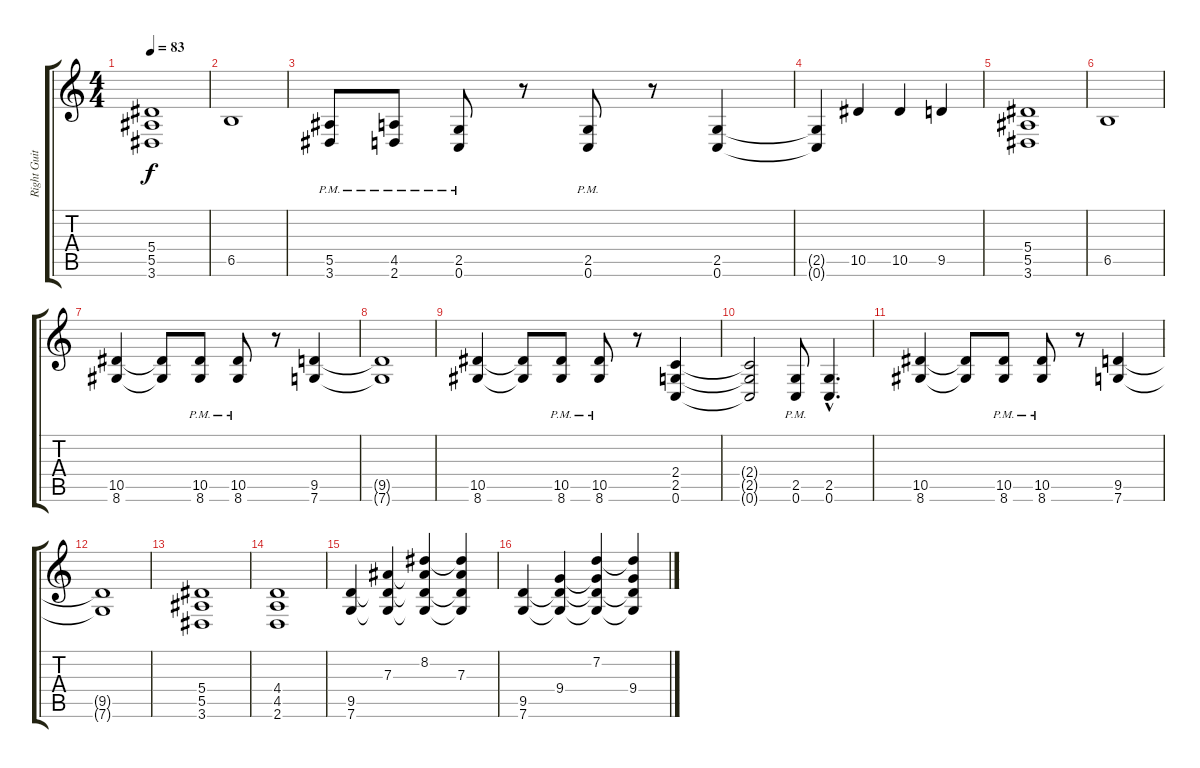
\track ("Right Guitar" "Right Guit") {instrument distortionguitar}
\staff {score tabs}
\tuning (C4 G3 Eb3 Bb2 F2 C2) {hide}
\ts (4 4)
\tempo 83
\clef g2
\ks c
(5.4 5.5 3.6).1{dy f} |
6.5.1 |
(5.5{pm} 3.6{pm}).8 (4.5{pm} 2.6{pm}).8 (2.5{pm} 0.6{pm}).8 r.8 (2.5{pm} 0.6{pm}).8 r.8 (2.5 0.6).4 |
(2.5{t} 0.6{t}).4 10.5.4 10.5.4 9.5.4 |
(5.4 5.5 3.6).1 |
6.5.1 |
(10.5 8.6).4 (10.5{t} 8.6{t}).8 (10.5{pm} 8.6{pm}).8 (10.5{pm} 8.6{pm}).8 r.8 (9.5 7.6).4 |
(9.5{t} 7.6{t}).1 |
(10.5 8.6).4 (10.5{t} 8.6{t}).8 (10.5{pm} 8.6{pm}).8 (10.5{pm} 8.6{pm}).8 r.8 (2.4 2.5 0.6).4 |
(2.4{t} 2.5{t} 0.6{t}).2 (2.5{pm} 0.6{pm}).8 (2.5{hac} 0.6{hac}).4{d} |
(10.5 8.6).4 (10.5{t} 8.6{t}).8 (10.5{pm} 8.6{pm}).8 (10.5{pm} 8.6{pm}).8 r.8 (9.5 7.6).4 |
(9.5{t} 7.6{t}).1 |
(5.4 5.5 3.6).1 |
(4.4 4.5 2.6).1 |
(9.5 7.6).4 (7.3 9.5{t} 7.6{t}).4 (8.2 7.3{t} 9.5{t} 7.6{t}).4 (8.2{t} 7.3 9.5{t} 7.6{t}).4 |
(9.5 7.6).4 (9.4 9.5{t} 7.6{t}).4 (7.2 9.4{t} 9.5{t} 7.6{t}).4 (7.2{t} 9.4 9.5{t} 7.6{t}).4
